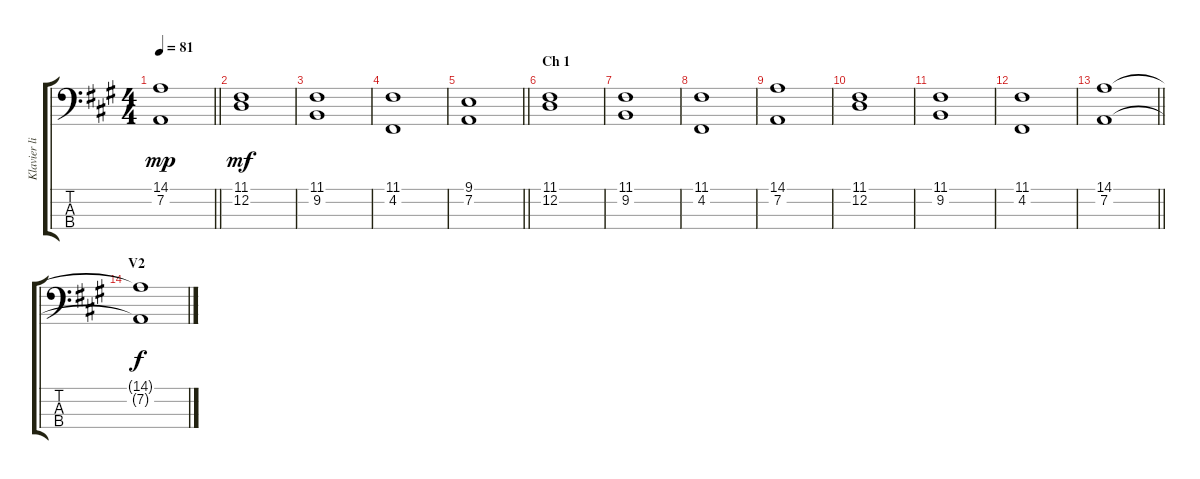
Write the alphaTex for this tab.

\track ("Klavier links" "Klavier li") {instrument brightacousticpiano}
\staff {score tabs}
\tuning (G2 D2 A1 E1) {hide}
\ts (4 4)
\tempo 81
\clef f4
\barLineRight lightlight
\ks f#minor
(14.1 7.2).1{dy mp} |
(11.1 12.2).1{dy mf} |
(11.1 9.2).1 |
(11.1 4.2).1 |
\barLineRight lightlight
(9.1 7.2).1 |
\section ("" "Ch 1")
(11.1 12.2).1 |
(11.1 9.2).1 |
(11.1 4.2).1 |
(14.1 7.2).1 |
(11.1 12.2).1 |
(11.1 9.2).1 |
(11.1 4.2).1 |
\barLineRight lightlight
(14.1 7.2).1 |
\section ("" "V2")
(14.1{t} 7.2{t}).1{dy f}
